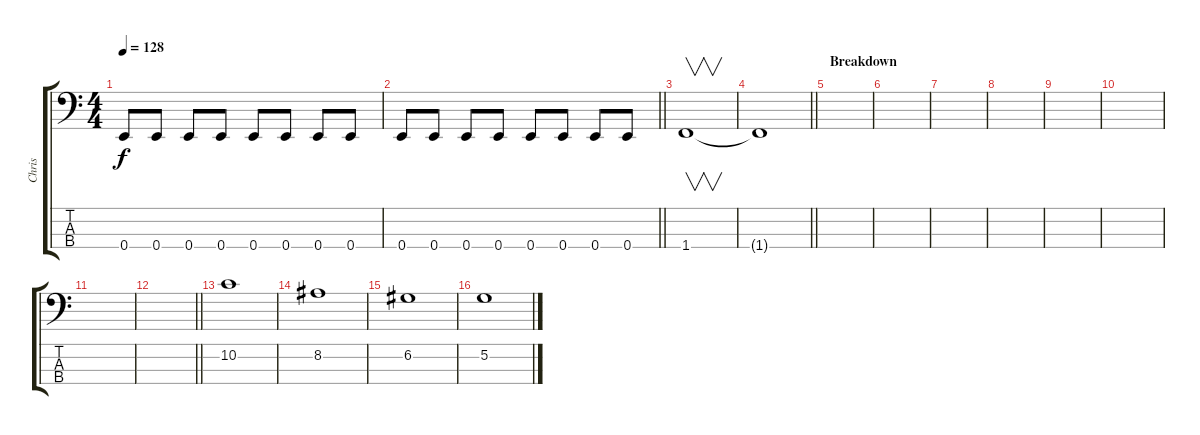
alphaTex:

\track ("Chris" "Chris") {instrument electricbassfinger}
\staff {score tabs}
\tuning (G2 D2 A1 E1) {hide}
\ts (4 4)
\tempo 128
\clef f4
\ks c
0.4.8{dy f} 0.4.8 0.4.8 0.4.8 0.4.8 0.4.8 0.4.8 0.4.8 |
\barLineRight lightlight
0.4.8 0.4.8 0.4.8 0.4.8 0.4.8 0.4.8 0.4.8 0.4.8 |
1.4.1{v} |
\barLineRight lightlight
1.4{t}.1 |
\section ("" "Breakdown")
|
|
|
|
|
|
|
\barLineRight lightlight
|
10.2.1 |
8.2.1 |
6.2.1 |
5.2.1
